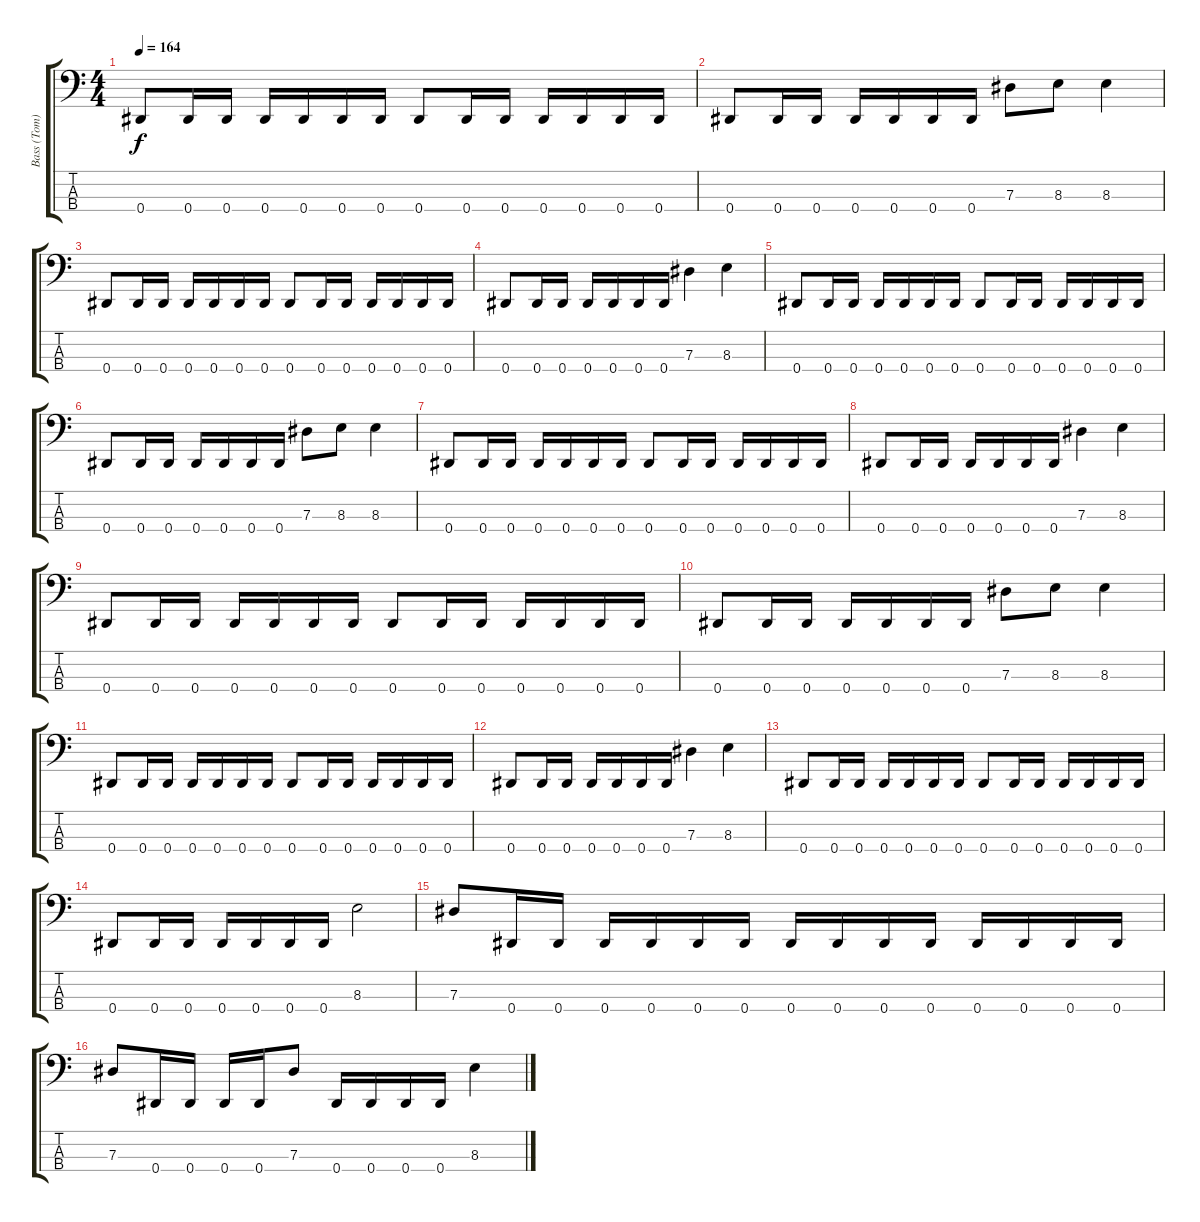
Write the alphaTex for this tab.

\track ("Bass (Tom)" "Bass (Tom)") {instrument electricbasspick}
\staff {score tabs}
\tuning (Gb2 Db2 Ab1 Eb1) {hide}
\ts (4 4)
\tempo 164
\clef f4
\ks c
0.4.8{dy f} 0.4.16 0.4.16 0.4.16 0.4.16 0.4.16 0.4.16 0.4.8 0.4.16 0.4.16 0.4.16 0.4.16 0.4.16 0.4.16 |
0.4.8 0.4.16 0.4.16 0.4.16 0.4.16 0.4.16 0.4.16 7.3.8 8.3.8 8.3.4 |
0.4.8 0.4.16 0.4.16 0.4.16 0.4.16 0.4.16 0.4.16 0.4.8 0.4.16 0.4.16 0.4.16 0.4.16 0.4.16 0.4.16 |
0.4.8 0.4.16 0.4.16 0.4.16 0.4.16 0.4.16 0.4.16 7.3.4 8.3.4 |
0.4.8 0.4.16 0.4.16 0.4.16 0.4.16 0.4.16 0.4.16 0.4.8 0.4.16 0.4.16 0.4.16 0.4.16 0.4.16 0.4.16 |
0.4.8 0.4.16 0.4.16 0.4.16 0.4.16 0.4.16 0.4.16 7.3.8 8.3.8 8.3.4 |
0.4.8 0.4.16 0.4.16 0.4.16 0.4.16 0.4.16 0.4.16 0.4.8 0.4.16 0.4.16 0.4.16 0.4.16 0.4.16 0.4.16 |
0.4.8 0.4.16 0.4.16 0.4.16 0.4.16 0.4.16 0.4.16 7.3.4 8.3.4 |
0.4.8 0.4.16 0.4.16 0.4.16 0.4.16 0.4.16 0.4.16 0.4.8 0.4.16 0.4.16 0.4.16 0.4.16 0.4.16 0.4.16 |
0.4.8 0.4.16 0.4.16 0.4.16 0.4.16 0.4.16 0.4.16 7.3.8 8.3.8 8.3.4 |
0.4.8 0.4.16 0.4.16 0.4.16 0.4.16 0.4.16 0.4.16 0.4.8 0.4.16 0.4.16 0.4.16 0.4.16 0.4.16 0.4.16 |
0.4.8 0.4.16 0.4.16 0.4.16 0.4.16 0.4.16 0.4.16 7.3.4 8.3.4 |
0.4.8 0.4.16 0.4.16 0.4.16 0.4.16 0.4.16 0.4.16 0.4.8 0.4.16 0.4.16 0.4.16 0.4.16 0.4.16 0.4.16 |
0.4.8 0.4.16 0.4.16 0.4.16 0.4.16 0.4.16 0.4.16 8.3.2 |
7.3.8{volume 12} 0.4.16 0.4.16 0.4.16 0.4.16 0.4.16 0.4.16 0.4.16 0.4.16 0.4.16 0.4.16 0.4.16 0.4.16 0.4.16 0.4.16 |
7.3.8 0.4.16 0.4.16 0.4.16 0.4.16 7.3.8 0.4.16 0.4.16 0.4.16 0.4.16 8.3.4
